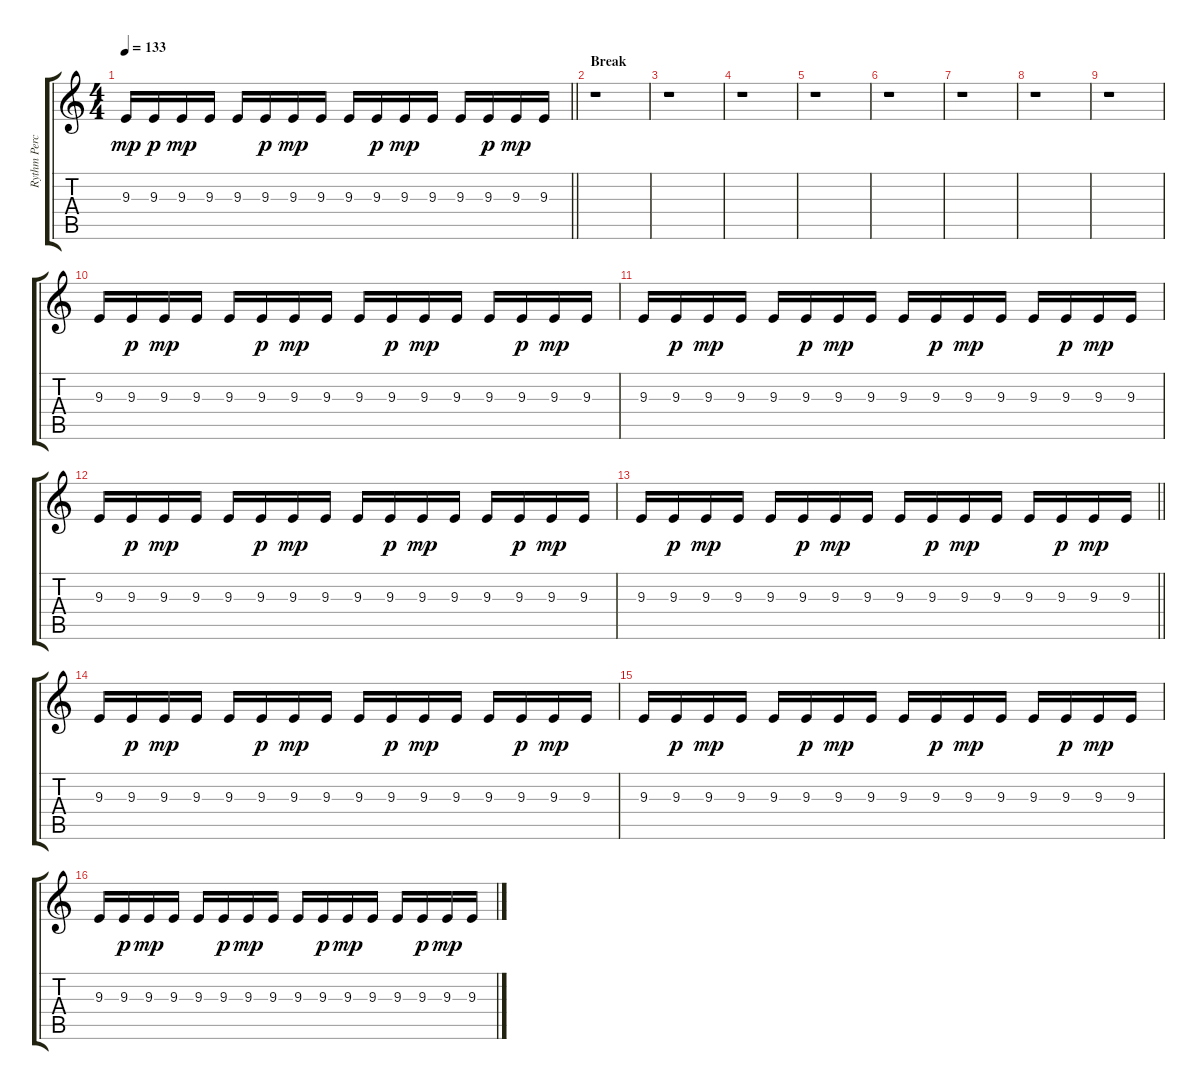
\track ("Rythm Percussion" "Rythm Perc") {instrument shamisen}
\staff {score tabs}
\tuning (E4 B3 G3 D3 A2 E2) {hide}
\ts (4 4)
\tempo 133
\clef g2
\barLineRight lightlight
\ks c
9.3.16{dy mp} 9.3.16{dy p} 9.3.16{dy mp} 9.3.16 9.3.16 9.3.16{dy p} 9.3.16{dy mp} 9.3.16 9.3.16 9.3.16{dy p} 9.3.16{dy mp} 9.3.16 9.3.16 9.3.16{dy p} 9.3.16{dy mp} 9.3.16 |
\section ("" "Break")
r.1 |
r.1 |
r.1 |
r.1 |
r.1 |
r.1 |
r.1 |
r.1 |
9.3.16 9.3.16{dy p} 9.3.16{dy mp} 9.3.16 9.3.16 9.3.16{dy p} 9.3.16{dy mp} 9.3.16 9.3.16 9.3.16{dy p} 9.3.16{dy mp} 9.3.16 9.3.16 9.3.16{dy p} 9.3.16{dy mp} 9.3.16 |
9.3.16 9.3.16{dy p} 9.3.16{dy mp} 9.3.16 9.3.16 9.3.16{dy p} 9.3.16{dy mp} 9.3.16 9.3.16 9.3.16{dy p} 9.3.16{dy mp} 9.3.16 9.3.16 9.3.16{dy p} 9.3.16{dy mp} 9.3.16 |
9.3.16 9.3.16{dy p} 9.3.16{dy mp} 9.3.16 9.3.16 9.3.16{dy p} 9.3.16{dy mp} 9.3.16 9.3.16 9.3.16{dy p} 9.3.16{dy mp} 9.3.16 9.3.16 9.3.16{dy p} 9.3.16{dy mp} 9.3.16 |
\barLineRight lightlight
9.3.16 9.3.16{dy p} 9.3.16{dy mp} 9.3.16 9.3.16 9.3.16{dy p} 9.3.16{dy mp} 9.3.16 9.3.16 9.3.16{dy p} 9.3.16{dy mp} 9.3.16 9.3.16 9.3.16{dy p} 9.3.16{dy mp} 9.3.16 |
9.3.16 9.3.16{dy p} 9.3.16{dy mp} 9.3.16 9.3.16 9.3.16{dy p} 9.3.16{dy mp} 9.3.16 9.3.16 9.3.16{dy p} 9.3.16{dy mp} 9.3.16 9.3.16 9.3.16{dy p} 9.3.16{dy mp} 9.3.16 |
9.3.16 9.3.16{dy p} 9.3.16{dy mp} 9.3.16 9.3.16 9.3.16{dy p} 9.3.16{dy mp} 9.3.16 9.3.16 9.3.16{dy p} 9.3.16{dy mp} 9.3.16 9.3.16 9.3.16{dy p} 9.3.16{dy mp} 9.3.16 |
9.3.16 9.3.16{dy p} 9.3.16{dy mp} 9.3.16 9.3.16 9.3.16{dy p} 9.3.16{dy mp} 9.3.16 9.3.16 9.3.16{dy p} 9.3.16{dy mp} 9.3.16 9.3.16 9.3.16{dy p} 9.3.16{dy mp} 9.3.16
